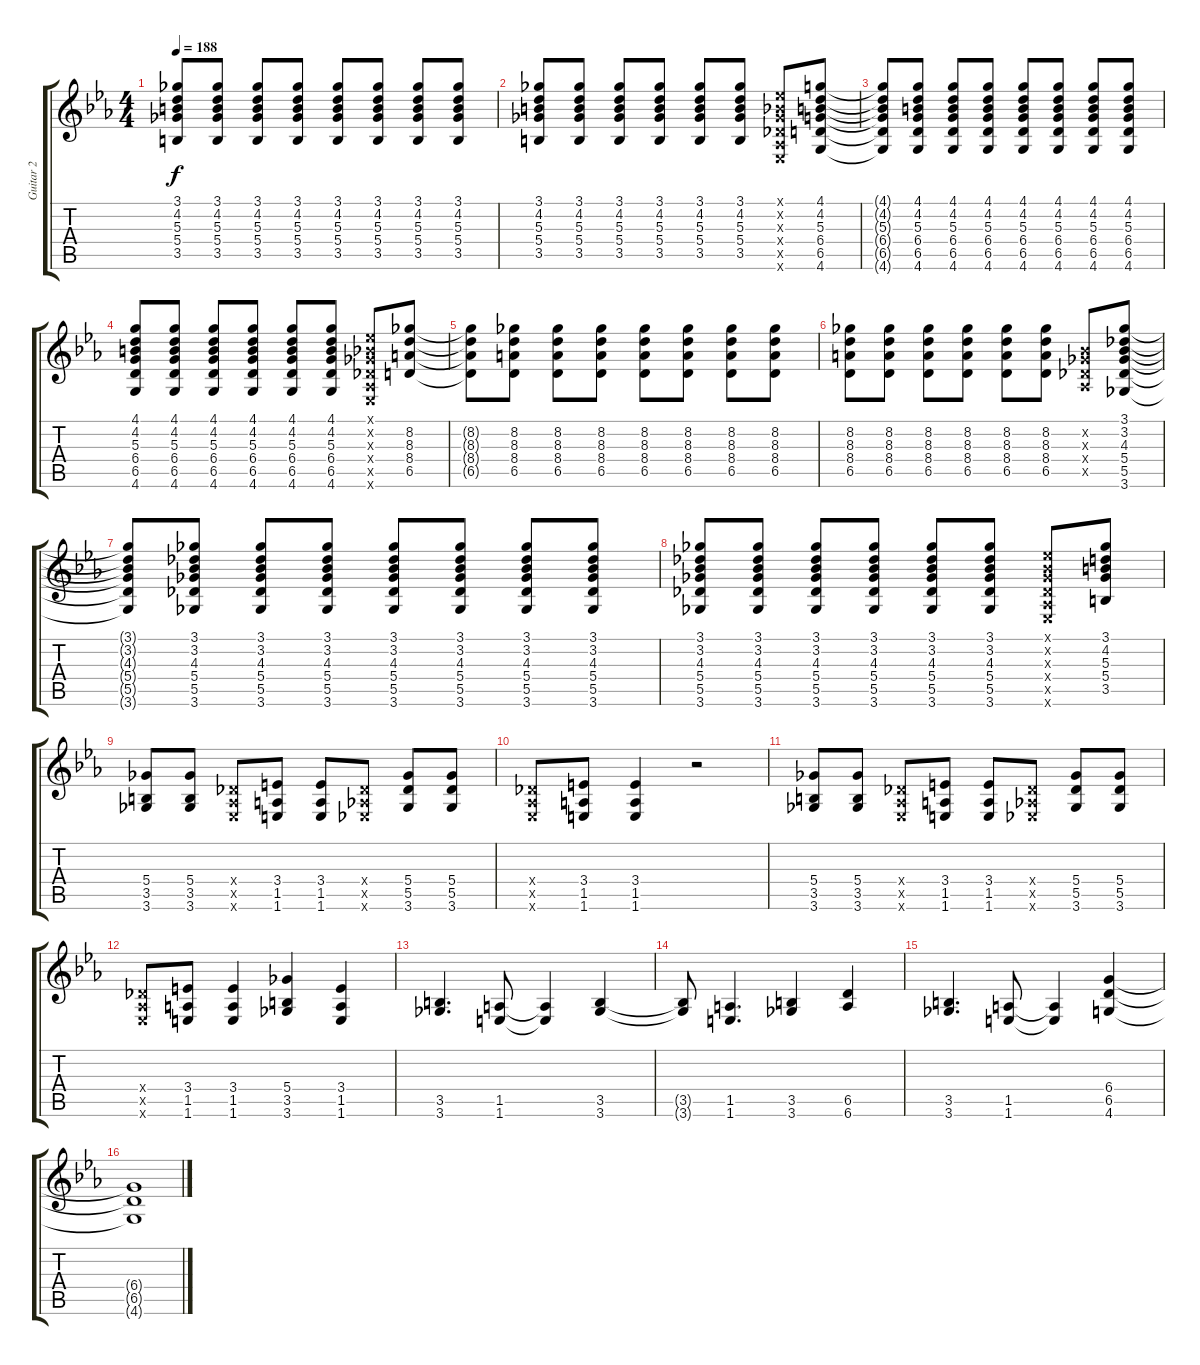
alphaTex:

\track ("Guitar 2" "Guitar 2") {instrument overdrivenguitar}
\staff {score tabs}
\tuning (Eb4 Bb3 Gb3 Db3 Ab2 Eb2) {hide}
\ts (4 4)
\tempo 188
\clef g2
\ks eb
(3.1{t} 4.2{t} 5.3{t} 5.4{t} 3.5{t}).8{dy f} (3.1 4.2 5.3 5.4 3.5).8 (3.1 4.2 5.3 5.4 3.5).8 (3.1 4.2 5.3 5.4 3.5).8 (3.1 4.2 5.3 5.4 3.5).8 (3.1 4.2 5.3 5.4 3.5).8 (3.1 4.2 5.3 5.4 3.5).8 (3.1 4.2 5.3 5.4 3.5).8 |
(3.1 4.2 5.3 5.4 3.5).8 (3.1 4.2 5.3 5.4 3.5).8 (3.1 4.2 5.3 5.4 3.5).8 (3.1 4.2 5.3 5.4 3.5).8 (3.1 4.2 5.3 5.4 3.5).8 (3.1 4.2 5.3 5.4 3.5).8 (0.1{x} 0.2{x} 0.3{x} 0.4{x} 0.5{x} 0.6{x}).8 (4.1 4.2 5.3 6.4 6.5 4.6).8 |
(4.1{t} 4.2{t} 5.3{t} 6.4{t} 6.5{t} 4.6{t}).8 (4.1 4.2 5.3 6.4 6.5 4.6).8 (4.1 4.2 5.3 6.4 6.5 4.6).8 (4.1 4.2 5.3 6.4 6.5 4.6).8 (4.1 4.2 5.3 6.4 6.5 4.6).8 (4.1 4.2 5.3 6.4 6.5 4.6).8 (4.1 4.2 5.3 6.4 6.5 4.6).8 (4.1 4.2 5.3 6.4 6.5 4.6).8 |
(4.1 4.2 5.3 6.4 6.5 4.6).8 (4.1 4.2 5.3 6.4 6.5 4.6).8 (4.1 4.2 5.3 6.4 6.5 4.6).8 (4.1 4.2 5.3 6.4 6.5 4.6).8 (4.1 4.2 5.3 6.4 6.5 4.6).8 (4.1 4.2 5.3 6.4 6.5 4.6).8 (0.1{x} 0.2{x} 0.3{x} 0.4{x} 0.5{x} 0.6{x}).8 (8.2 8.3 8.4 6.5).8 |
(8.2{t} 8.3{t} 8.4{t} 6.5{t}).8 (8.2 8.3 8.4 6.5).8 (8.2 8.3 8.4 6.5).8 (8.2 8.3 8.4 6.5).8 (8.2 8.3 8.4 6.5).8 (8.2 8.3 8.4 6.5).8 (8.2 8.3 8.4 6.5).8 (8.2 8.3 8.4 6.5).8 |
(8.2 8.3 8.4 6.5).8 (8.2 8.3 8.4 6.5).8 (8.2 8.3 8.4 6.5).8 (8.2 8.3 8.4 6.5).8 (8.2 8.3 8.4 6.5).8 (8.2 8.3 8.4 6.5).8 (0.2{x} 0.3{x} 0.4{x} 0.5{x}).8 (3.1 3.2 4.3 5.4 5.5 3.6).8 |
(3.1{t} 3.2{t} 4.3{t} 5.4{t} 5.5{t} 3.6{t}).8 (3.1 3.2 4.3 5.4 5.5 3.6).8 (3.1 3.2 4.3 5.4 5.5 3.6).8 (3.1 3.2 4.3 5.4 5.5 3.6).8 (3.1 3.2 4.3 5.4 5.5 3.6).8 (3.1 3.2 4.3 5.4 5.5 3.6).8 (3.1 3.2 4.3 5.4 5.5 3.6).8 (3.1 3.2 4.3 5.4 5.5 3.6).8 |
(3.1 3.2 4.3 5.4 5.5 3.6).8 (3.1 3.2 4.3 5.4 5.5 3.6).8 (3.1 3.2 4.3 5.4 5.5 3.6).8 (3.1 3.2 4.3 5.4 5.5 3.6).8 (3.1 3.2 4.3 5.4 5.5 3.6).8 (3.1 3.2 4.3 5.4 5.5 3.6).8 (0.1{x} 0.2{x} 0.3{x} 0.4{x} 0.5{x} 0.6{x}).8 (3.1 4.2 5.3 5.4 3.5).8 |
(5.4 3.5 3.6).8 (5.4 3.5 3.6).8 (0.4{x} 0.5{x} 0.6{x}).8 (3.4 1.5 1.6).8 (3.4 1.5 1.6).8 (0.4{x} 0.5{x} 0.6{x}).8 (5.4 5.5 3.6).8 (5.4 5.5 3.6).8 |
(0.4{x} 0.5{x} 0.6{x}).8 (3.4 1.5 1.6).8 (3.4 1.5 1.6).4 r.2 |
(5.4 3.5 3.6).8 (5.4 3.5 3.6).8 (0.4{x} 0.5{x} 0.6{x}).8 (3.4 1.5 1.6).8 (3.4 1.5 1.6).8 (0.4{x} 0.5{x} 0.6{x}).8 (5.4 5.5 3.6).8 (5.4 5.5 3.6).8 |
(0.4{x} 0.5{x} 0.6{x}).8 (3.4 1.5 1.6).8 (3.4 1.5 1.6).4 (5.4 3.5 3.6).4 (3.4 1.5 1.6).4 |
(3.5 3.6).4{d} (1.5 1.6).8 (1.5{t} 1.6{t}).4 (3.5 3.6).4 |
(3.5{t} 3.6{t}).8 (1.5 1.6).4{d} (3.5 3.6).4 (6.5 6.6).4 |
(3.5 3.6).4{d} (1.5 1.6).8 (1.5{t} 1.6{t}).4 (6.4 6.5 4.6).4 |
(6.4{t} 6.5{t} 4.6{t}).1
